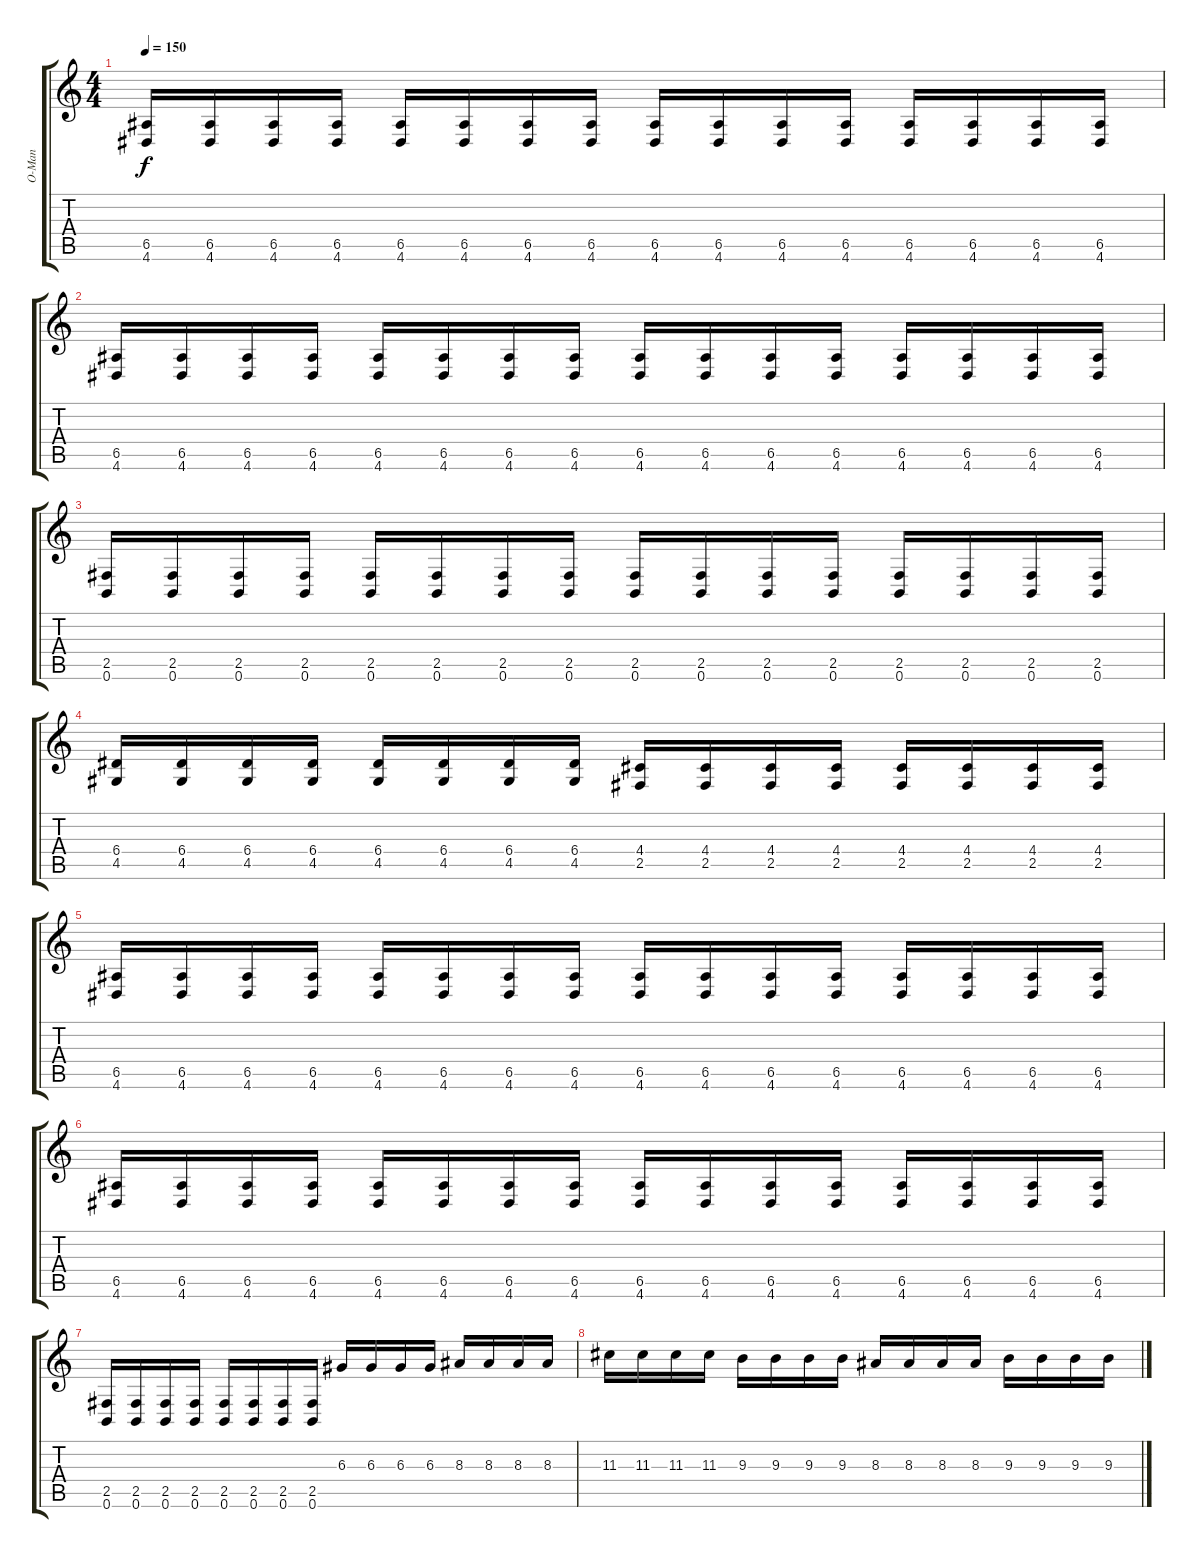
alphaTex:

\track ("O-Man" "O-Man") {instrument distortionguitar}
\staff {score tabs}
\tuning (B3 Gb3 D3 A2 E2 B1) {hide}
\ts (4 4)
\tempo 150
\clef g2
\ks c
(6.5 4.6).16{dy f} (6.5 4.6).16 (6.5 4.6).16 (6.5 4.6).16 (6.5 4.6).16 (6.5 4.6).16 (6.5 4.6).16 (6.5 4.6).16 (6.5 4.6).16 (6.5 4.6).16 (6.5 4.6).16 (6.5 4.6).16 (6.5 4.6).16 (6.5 4.6).16 (6.5 4.6).16 (6.5 4.6).16 |
(6.5 4.6).16 (6.5 4.6).16 (6.5 4.6).16 (6.5 4.6).16 (6.5 4.6).16 (6.5 4.6).16 (6.5 4.6).16 (6.5 4.6).16 (6.5 4.6).16 (6.5 4.6).16 (6.5 4.6).16 (6.5 4.6).16 (6.5 4.6).16 (6.5 4.6).16 (6.5 4.6).16 (6.5 4.6).16 |
(2.5 0.6).16 (2.5 0.6).16 (2.5 0.6).16 (2.5 0.6).16 (2.5 0.6).16 (2.5 0.6).16 (2.5 0.6).16 (2.5 0.6).16 (2.5 0.6).16 (2.5 0.6).16 (2.5 0.6).16 (2.5 0.6).16 (2.5 0.6).16 (2.5 0.6).16 (2.5 0.6).16 (2.5 0.6).16 |
(6.4 4.5).16 (6.4 4.5).16 (6.4 4.5).16 (6.4 4.5).16 (6.4 4.5).16 (6.4 4.5).16 (6.4 4.5).16 (6.4 4.5).16 (4.4 2.5).16 (4.4 2.5).16 (4.4 2.5).16 (4.4 2.5).16 (4.4 2.5).16 (4.4 2.5).16 (4.4 2.5).16 (4.4 2.5).16 |
(6.5 4.6).16 (6.5 4.6).16 (6.5 4.6).16 (6.5 4.6).16 (6.5 4.6).16 (6.5 4.6).16 (6.5 4.6).16 (6.5 4.6).16 (6.5 4.6).16 (6.5 4.6).16 (6.5 4.6).16 (6.5 4.6).16 (6.5 4.6).16 (6.5 4.6).16 (6.5 4.6).16 (6.5 4.6).16 |
(6.5 4.6).16 (6.5 4.6).16 (6.5 4.6).16 (6.5 4.6).16 (6.5 4.6).16 (6.5 4.6).16 (6.5 4.6).16 (6.5 4.6).16 (6.5 4.6).16 (6.5 4.6).16 (6.5 4.6).16 (6.5 4.6).16 (6.5 4.6).16 (6.5 4.6).16 (6.5 4.6).16 (6.5 4.6).16 |
(2.5 0.6).16 (2.5 0.6).16 (2.5 0.6).16 (2.5 0.6).16 (2.5 0.6).16 (2.5 0.6).16 (2.5 0.6).16 (2.5 0.6).16 6.3.16 6.3.16 6.3.16 6.3.16 8.3.16 8.3.16 8.3.16 8.3.16 |
11.3.16 11.3.16 11.3.16 11.3.16 9.3.16 9.3.16 9.3.16 9.3.16 8.3.16 8.3.16 8.3.16 8.3.16 9.3.16 9.3.16 9.3.16 9.3.16
